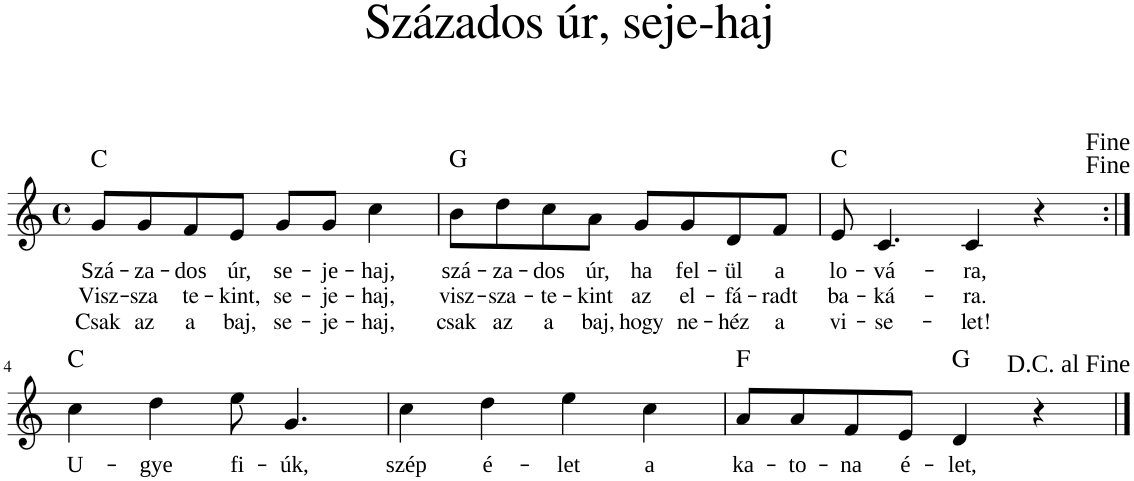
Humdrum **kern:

**kern	**text	**text	**text	**harte
*part1	*part1	*part1	*part1	*part1
*staff1	*staff1	*staff1	*staff1	*
*I"Piano	*	*	*	*
*I'Pno	*	*	*	*
*clefG2	*	*	*	*
*k[]	*	*	*	*
*M4/4	*	*	*	*
*met(c)	*	*	*	*
=1	=1	=1	=1	=1
!	!LO:LY:b	!LO:LY:b	!LO:LY:b	!LO:H:kt=N.C.
8g/L	Szá-	Visz-	Csak	N
!	!LO:LY:b	!LO:LY:b	!LO:LY:b	!
8g/	-za-	-sza	az	.
!	!LO:LY:b	!LO:LY:b	!LO:LY:b	!
8f/	-dos	te-	a	.
!	!LO:LY:b	!LO:LY:b	!LO:LY:b	!
8e/J	úr,	-kint,	baj,	.
!	!LO:LY:b	!LO:LY:b	!LO:LY:b	!
8g/L	se-	se-	se-	.
!	!LO:LY:b	!LO:LY:b	!LO:LY:b	!
8g/J	-je-	-je-	-je-	.
!	!LO:LY:b	!LO:LY:b	!LO:LY:b	!
4cc\	-haj,	-haj,	-haj,	.
=2	=2	=2	=2	=2
!	!LO:LY:b	!LO:LY:b	!LO:LY:b	!LO:H:kt=N.C.
8b\L	szá-	visz-	csak	N
!	!LO:LY:b	!LO:LY:b	!LO:LY:b	!
8dd\	-za-	-sza-	az	.
!	!LO:LY:b	!LO:LY:b	!LO:LY:b	!
8cc\	-dos	-te-	a	.
!	!LO:LY:b	!LO:LY:b	!LO:LY:b	!
8a\J	úr,	-kint	baj,	.
!	!LO:LY:b	!LO:LY:b	!LO:LY:b	!
8g/L	ha	az	hogy	.
!	!LO:LY:b	!LO:LY:b	!LO:LY:b	!
8g/	fel-	el-	ne-	.
!	!LO:LY:b	!LO:LY:b	!LO:LY:b	!
8d/	-ül	-fá-	-héz	.
!	!LO:LY:b	!LO:LY:b	!LO:LY:b	!
8f/J	a	-radt	a	.
=3	=3	=3	=3	=3
!	!LO:LY:b	!LO:LY:b	!LO:LY:b	!LO:H:kt=N.C.
8e/	lo-	ba-	vi-	N
!	!LO:LY:b	!LO:LY:b	!LO:LY:b	!
4.c/	-vá-	-ká-	-se-	.
!	!LO:LY:b	!LO:LY:b	!LO:LY:b	!
4c/	-ra,	-ra.	-let!	.
4r	.	.	.	.
!LO:TX:a:t=<font face="Times New Roman"/>Fine	!	!	!	!
!LO:TX:a:t=<font face="Times New Roman"/>Fine	!	!	!	!
!!LO:LB:g=z
=4:|!	=4:|!	=4:|!	=4:|!	=4:|!
!	!LO:LY:b	!	!	!LO:H:kt=N.C.
4cc\	U-	.	.	N
!	!LO:LY:b	!	!	!
4dd\	-gye	.	.	.
!	!LO:LY:b	!	!	!
8ee\	fi-	.	.	.
!	!LO:LY:b	!	!	!
4.g/	-úk,	.	.	.
=5	=5	=5	=5	=5
!	!LO:LY:b	!	!	!
4cc\	szép	.	.	.
!	!LO:LY:b	!	!	!
4dd\	é-	.	.	.
!	!LO:LY:b	!	!	!
4ee\	-let	.	.	.
!	!LO:LY:b	!	!	!
4cc\	a	.	.	.
=6	=6	=6	=6	=6
!	!LO:LY:b	!	!	!LO:H:kt=N.C.
8a/L	ka-	.	.	N
!	!LO:LY:b	!	!	!
8a/	-to-	.	.	.
!	!LO:LY:b	!	!	!
8f/	-na	.	.	.
!	!LO:LY:b	!	!	!
8e/J	é-	.	.	.
!	!LO:LY:b	!	!	!LO:H:kt=N.C.
4d/	-let,	.	.	N
4r	.	.	.	.
!LO:TX:a:t=<font face="Times New Roman"/>D.C. al Fine	!	!	!	!
==	==	==	==	==
*-	*-	*-	*-	*-
